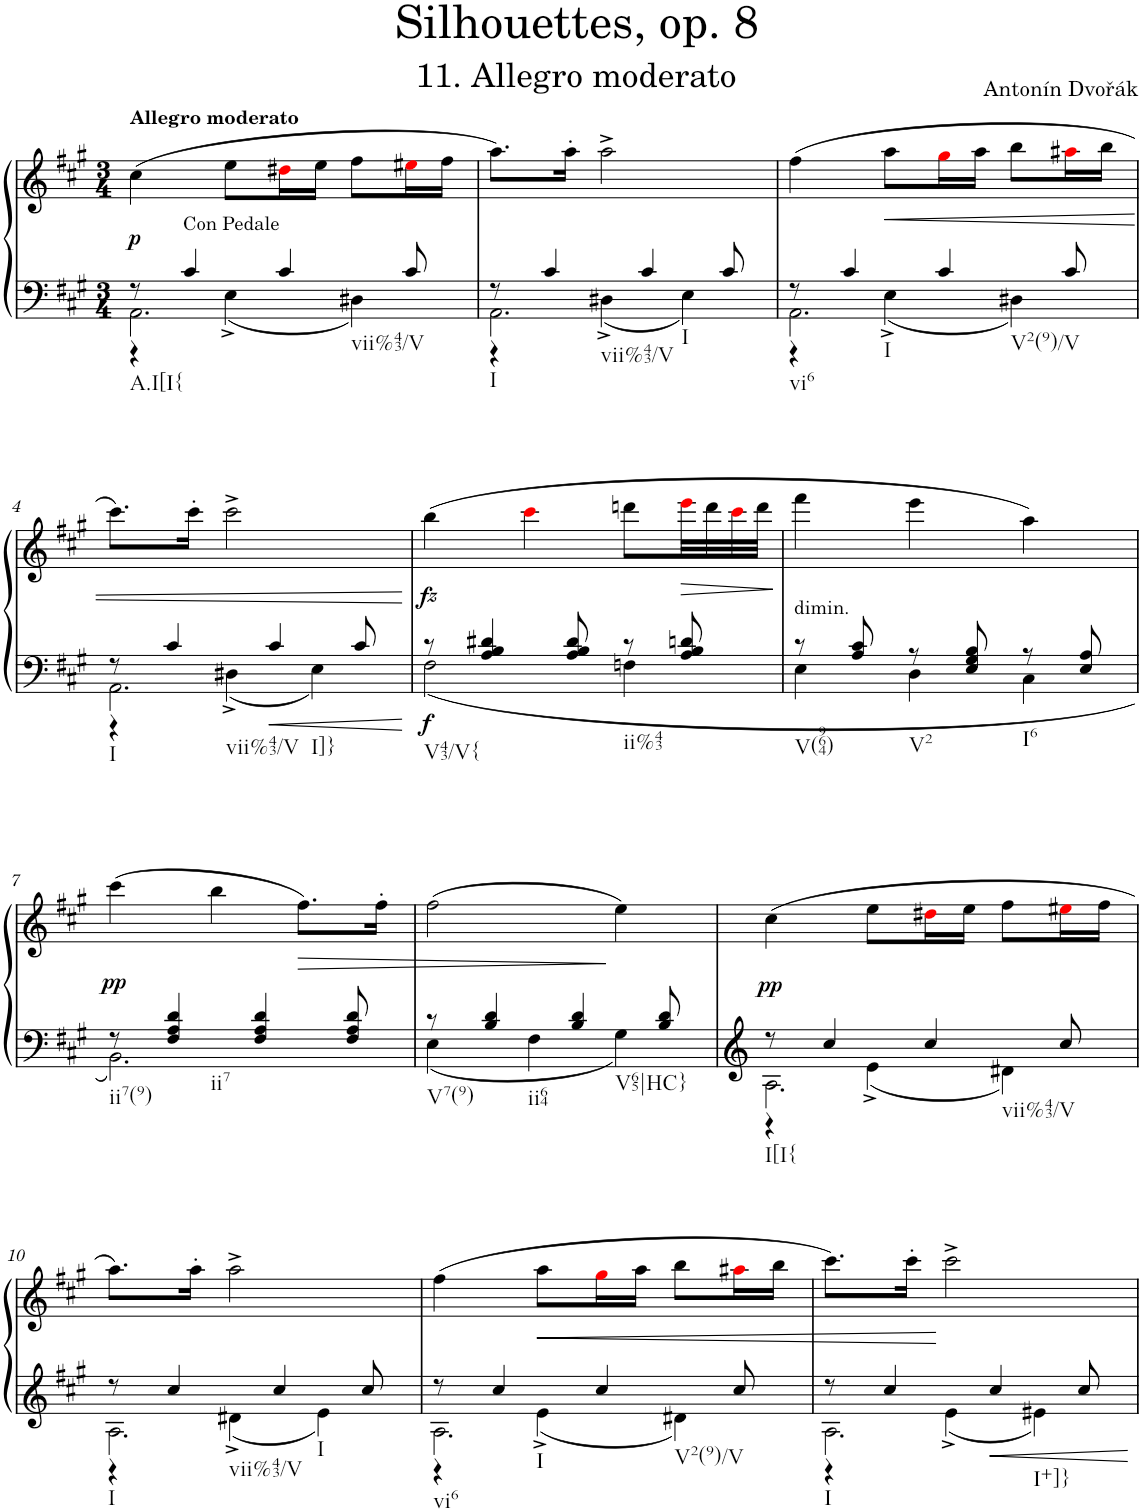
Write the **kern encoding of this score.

**kern	**kern	**dynam
*part1	*part1	*part1
*staff2	*staff1	*staff1/2
*I"Piano	*	*
*I'Pno.	*	*
*clefF4	*clefG2	*
*k[f#c#g#]	*k[f#c#g#]	*
*M3/4	*M3/4	*
=1	=1	=1
*^	*	*
*	*^	*	*
!	!	!	!LO:TX:a:B:t=Allegro moderato	!
!LO:TX:a:t=Con Pedale	!	!	!	!
!LO:TX:b:t=A.I[I{	!	!	!	!
!	!	!	!	!LO:DY:b
8r	2.AA\	4r	(4cc#\	p
4c#/	.	.	.	.
.	.	4E^\	8ee\L	.
!LO:TX:b:t=vii%43/V	!	!	!	!
4c#/	.	.	16dd#Xi\L	.
.	.	.	16ee\JJ	.
.	.	4D#X\	8ff#\L	.
8c#/	.	.	16ee#Xi\L	.
.	.	.	16ff#\JJ	.
=2	=2	=2	=2	=2
!LO:TX:b:t=I	!	!	!	!
8r	2.AA\	4r	8.aa\L)	.
!LO:TX:b:t=vii%43/V	!	!	!	!
4c#/	.	.	.	.
.	.	.	16aa'\Jk	.
.	.	4D#X^\	2aa^\	.
!LO:TX:b:t=I	!	!	!	!
4c#/	.	.	.	.
.	.	4E\	.	.
8c#/	.	.	.	.
=3	=3	=3	=3	=3
!LO:TX:b:t=vi6	!	!	!	!
8r	2.AA\	4r	(4ff#\	.
!LO:TX:b:t=I	!	!	!	!
4c#/	.	.	.	.
!	!	!	!	!LO:HP:b
.	.	4E^\	8aa\L	<
!LO:TX:b:t=V2(9)/V	!	!	!	!
4c#/	.	.	16gg#i\L	.
.	.	.	16aa\JJ	.
.	.	4D#X\	8bb\L	.
8c#/	.	.	16aa#Xi\L	.
.	.	.	16bb\JJ	.
!!LO:LB:g=z
=4	=4	=4	=4	=4
!LO:TX:b:t=I	!	!	!	!
8r	2.AA\	4r	8.ccc#\L)	.
!LO:TX:b:t=vii%43/V	!	!	!	!
4c#/	.	.	.	.
.	.	.	16ccc#'\Jk	.
.	.	4D#X^\	2ccc#^\	.
!LO:TX:b:t=I]}	!	!	!	!
4c#/	.	.	.	.
.	.	4E\	.	.
8c#/	.	.	.	.
*v	*v	*v	*	*
.	.	[
=5	=5	=5
*^	*	*
!LO:TX:b:t=V43/V{	!	!	!
!	!	!	!LO:DY:b=2
!	!	!	!LO:DY:n=1:b
8r	2F#\	(4bb\	f fz
4A/ 4B/ 4d#X/	.	.	.
.	.	4ccc#i\	.
8A/ 8B/ 8d#/	.	.	.
!LO:TX:b:t=ii%43	!	!	!
8r	4Fn\	8dddn\L	.
!	!	!	!LO:HP:b
8A/ 8B/ 8dn/	.	32eeei\LL	>
.	.	32ddd\	.
.	.	32ccc#i\	.
.	.	32ddd\JJJ	.
*v	*v	*	*
.	.	]
=6	=6	=6
*^	*	*
!	!	!LO:TX:b:t=dimin.	!
!LO:TX:b:t=V(964)	!	!	!
8r	4E\	4fff#\	.
8A/ 8c#/	.	.	.
!LO:TX:b:t=V2	!	!	!
8r	4D\	4eee\	.
8E/ 8G#/ 8B/	.	.	.
!LO:TX:b:t=I6	!	!	!
8r	4C#\	4aa\)	.
8E/ 8A/	.	.	.
!!LO:LB:g=z
=7	=7	=7	=7
!LO:TX:b:t=ii7(9)	!	!	!
!	!	!	!LO:DY:b
8r	2.BB\	(4ccc#\	pp
!LO:TX:b:t=ii7	!	!	!
4F#/ 4A/ 4d/	.	.	.
.	.	4bb\	.
4F#/ 4A/ 4d/	.	.	.
!	!	!	!LO:HP:b
.	.	8.ff#\L)	>
8F#/ 8A/ 8d/	.	.	.
.	.	16ff#'\Jk	.
=8	=8	=8	=8
!LO:TX:b:t=V7(9)	!	!	!
8r	4E\	(2ff#\	.
!LO:TX:b:t=ii64	!	!	!
4B/ 4d/	.	.	.
.	4F#\	.	.
!LO:TX:b:t=V65|HC}	!	!	!
4B/ 4d/	.	.	.
.	4G#\	4ee\)	]
8B/ 8d/	.	.	.
=9	=9	=9	=9
*	*^	*	*
!LO:TX:b:t=I[I{	!	!	!	!
!	!	!	!	!LO:DY:b
8r	2.A\	4r	(4cc#\	pp
4cc#/	.	.	.	.
.	.	4e^\	8ee\L	.
!LO:TX:b:t=vii%43/V	!	!	!	!
4cc#/	.	.	16dd#Xi\L	.
.	.	.	16ee\JJ	.
.	.	4d#X\	8ff#\L	.
8cc#/	.	.	16ee#Xi\L	.
.	.	.	16ff#\JJ	.
!!LO:LB:g=z
=10	=10	=10	=10	=10
!LO:TX:b:t=I	!	!	!	!
8r	2.A\	4r	8.aa\L)	.
!LO:TX:b:t=vii%43/V	!	!	!	!
4cc#/	.	.	.	.
.	.	.	16aa'\Jk	.
.	.	4d#X^\	2aa^\	.
!LO:TX:b:t=I	!	!	!	!
4cc#/	.	.	.	.
.	.	4e\	.	.
8cc#/	.	.	.	.
=11	=11	=11	=11	=11
!LO:TX:b:t=vi6	!	!	!	!
8r	2.A\	4r	(4ff#\	.
!LO:TX:b:t=I	!	!	!	!
4cc#/	.	.	.	.
!	!	!	!	!LO:HP:b
.	.	4e^\	8aa\L	<
!LO:TX:b:t=V2(9)/V	!	!	!	!
4cc#/	.	.	16gg#i\L	.
.	.	.	16aa\JJ	.
.	.	4d#X\	8bb\L	.
8cc#/	.	.	16aa#Xi\L	.
.	.	.	16bb\JJ	.
=12	=12	=12	=12	=12
!LO:TX:b:t=I	!	!	!	!
8r	2.A\	4r	8.ccc#\L)	.
4cc#/	.	.	.	.
.	.	.	16ccc#'\Jk	.
.	.	4e^\	2ccc#^\	[
!LO:TX:b:t=I+]}	!	!	!	!
4cc#/	.	.	.	.
.	.	4e#X\	.	.
8cc#/	.	.	.	.
*v	*v	*v	*	*
=	=	=
*-	*-	*-
